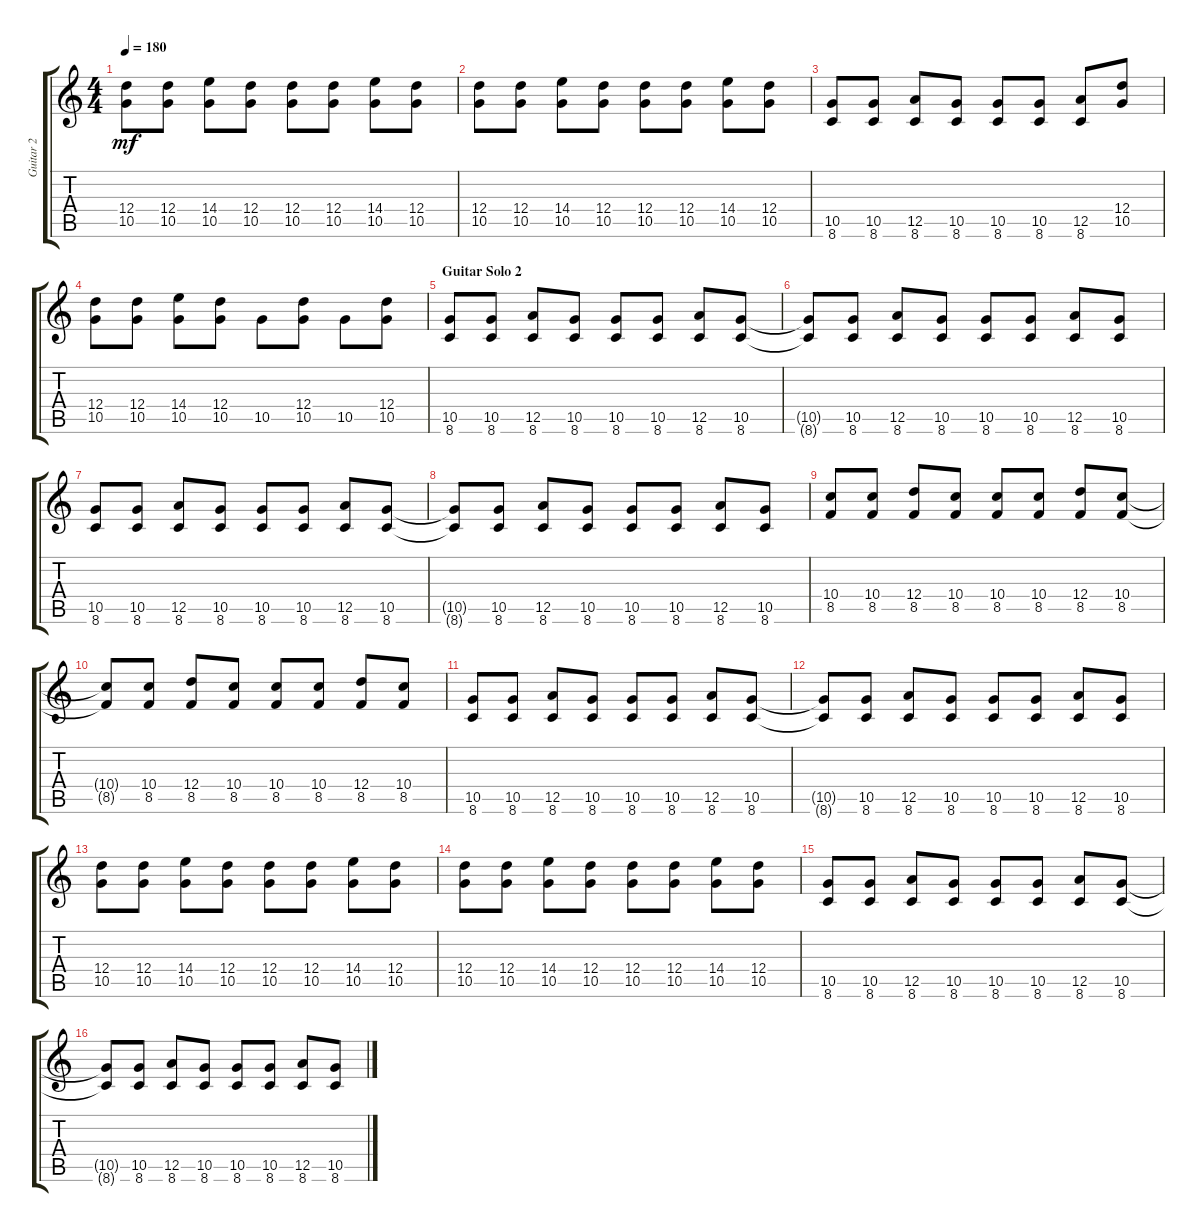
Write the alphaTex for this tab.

\track ("Guitar 2" "Guitar 2") {instrument overdrivenguitar}
\staff {score tabs}
\tuning (E4 B3 G3 D3 A2 E2) {hide}
\ts (4 4)
\tempo 180
\clef g2
\ks c
(12.4 10.5).8{dy mf} (12.4 10.5).8 (14.4 10.5).8 (12.4 10.5).8 (12.4 10.5).8 (12.4 10.5).8 (14.4 10.5).8 (12.4 10.5).8 |
(12.4 10.5).8 (12.4 10.5).8 (14.4 10.5).8 (12.4 10.5).8 (12.4 10.5).8 (12.4 10.5).8 (14.4 10.5).8 (12.4 10.5).8 |
(10.5 8.6).8 (10.5 8.6).8 (12.5 8.6).8 (10.5 8.6).8 (10.5 8.6).8 (10.5 8.6).8 (12.5 8.6).8 (12.4 10.5).8 |
(12.4 10.5).8 (12.4 10.5).8 (14.4 10.5).8 (12.4 10.5).8 10.5.8 (12.4 10.5).8 10.5.8 (12.4 10.5).8 |
\section ("" "Guitar Solo 2")
(10.5 8.6).8 (10.5 8.6).8 (12.5 8.6).8 (10.5 8.6).8 (10.5 8.6).8 (10.5 8.6).8 (12.5 8.6).8 (10.5 8.6).8 |
(10.5{t} 8.6{t}).8 (10.5 8.6).8 (12.5 8.6).8 (10.5 8.6).8 (10.5 8.6).8 (10.5 8.6).8 (12.5 8.6).8 (10.5 8.6).8 |
(10.5 8.6).8 (10.5 8.6).8 (12.5 8.6).8 (10.5 8.6).8 (10.5 8.6).8 (10.5 8.6).8 (12.5 8.6).8 (10.5 8.6).8 |
(10.5{t} 8.6{t}).8 (10.5 8.6).8 (12.5 8.6).8 (10.5 8.6).8 (10.5 8.6).8 (10.5 8.6).8 (12.5 8.6).8 (10.5 8.6).8 |
(10.4 8.5).8 (10.4 8.5).8 (12.4 8.5).8 (10.4 8.5).8 (10.4 8.5).8 (10.4 8.5).8 (12.4 8.5).8 (10.4 8.5).8 |
(10.4{t} 8.5{t}).8 (10.4 8.5).8 (12.4 8.5).8 (10.4 8.5).8 (10.4 8.5).8 (10.4 8.5).8 (12.4 8.5).8 (10.4 8.5).8 |
(10.5 8.6).8 (10.5 8.6).8 (12.5 8.6).8 (10.5 8.6).8 (10.5 8.6).8 (10.5 8.6).8 (12.5 8.6).8 (10.5 8.6).8 |
(10.5{t} 8.6{t}).8 (10.5 8.6).8 (12.5 8.6).8 (10.5 8.6).8 (10.5 8.6).8 (10.5 8.6).8 (12.5 8.6).8 (10.5 8.6).8 |
(12.4 10.5).8 (12.4 10.5).8 (14.4 10.5).8 (12.4 10.5).8 (12.4 10.5).8 (12.4 10.5).8 (14.4 10.5).8 (12.4 10.5).8 |
(12.4 10.5).8 (12.4 10.5).8 (14.4 10.5).8 (12.4 10.5).8 (12.4 10.5).8 (12.4 10.5).8 (14.4 10.5).8 (12.4 10.5).8 |
(10.5 8.6).8 (10.5 8.6).8 (12.5 8.6).8 (10.5 8.6).8 (10.5 8.6).8 (10.5 8.6).8 (12.5 8.6).8 (10.5 8.6).8 |
(10.5{t} 8.6{t}).8 (10.5 8.6).8 (12.5 8.6).8 (10.5 8.6).8 (10.5 8.6).8 (10.5 8.6).8 (12.5 8.6).8 (10.5 8.6).8
